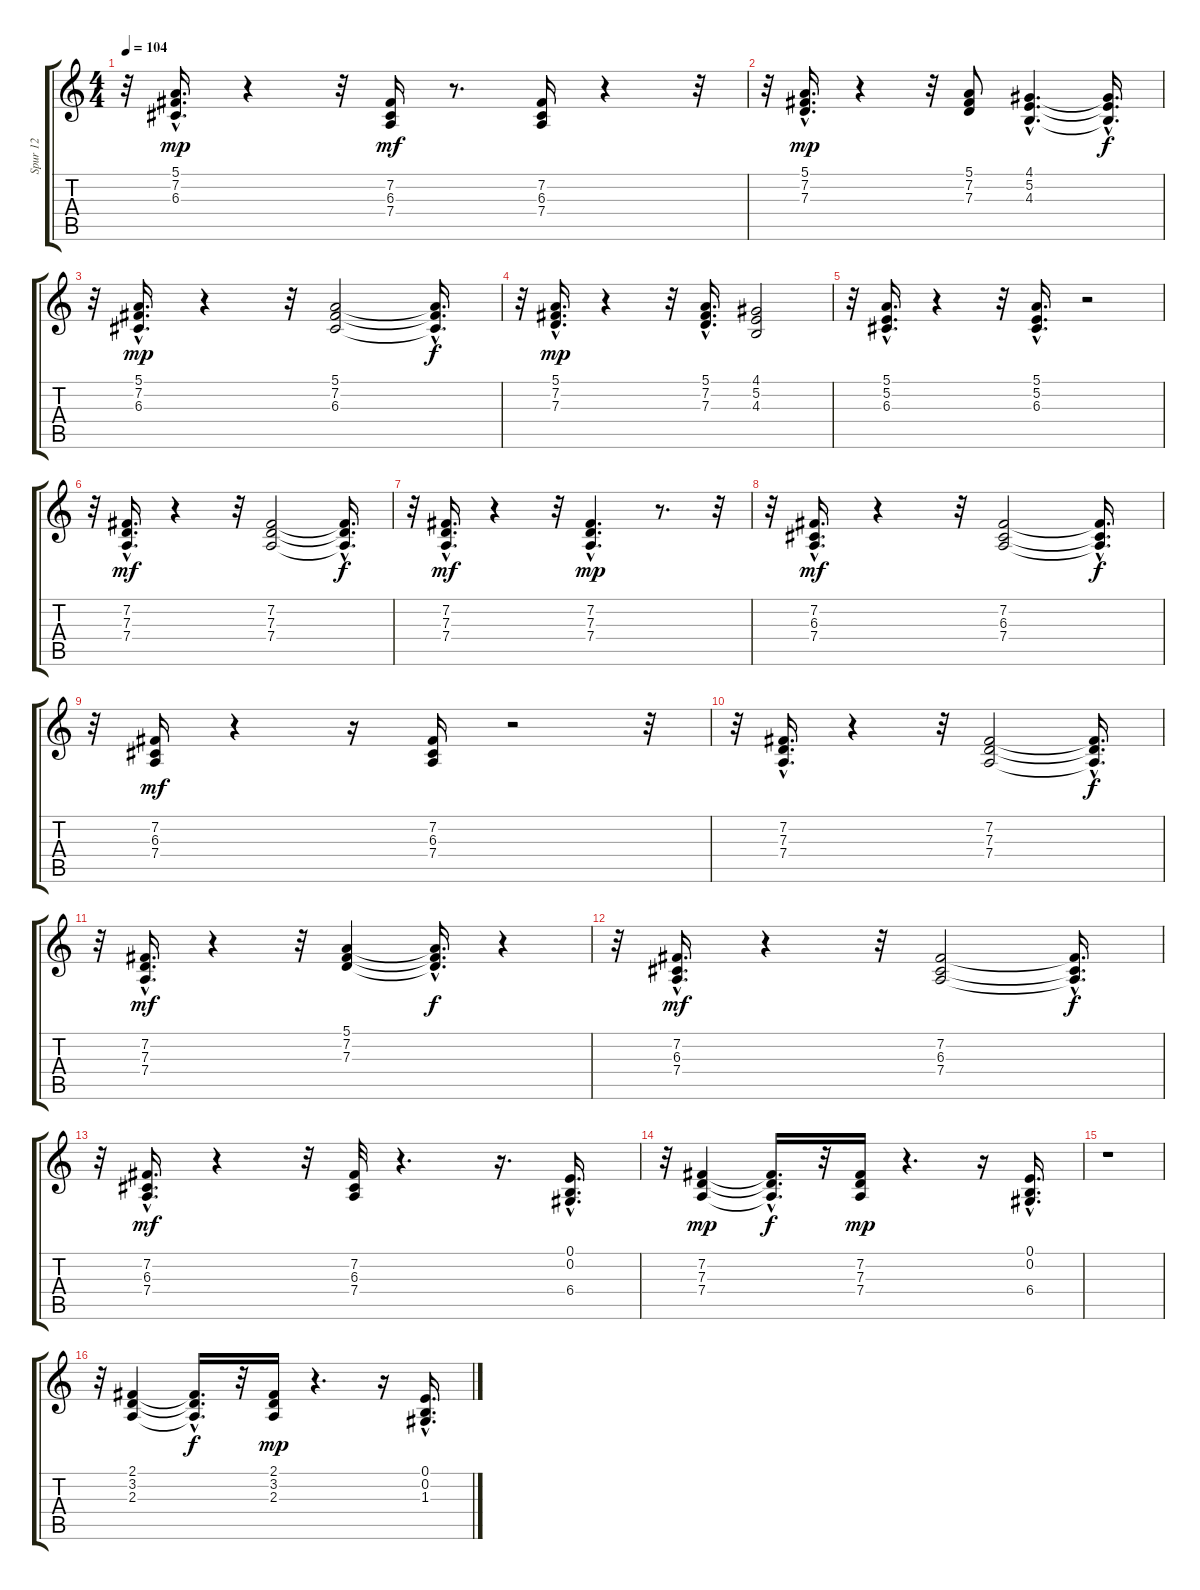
\track ("Spur 12" "Spur 12") {instrument electricpiano1}
\staff {score tabs}
\tuning (E4 B3 G3 D3 A2 E2) {hide}
\ts (4 4)
\tempo 104
\clef g2
\ks c
r.32{dy mp} (5.1{hac} 7.2{hac} 6.3{hac}).16{d} r.4 r.32 (7.2 6.3 7.4).16{dy mf} r.8{d} (7.2 6.3 7.4).16 r.4 r.32 |
r.32 (5.1{hac} 7.2{hac} 7.3{hac}).16{d dy mp} r.4 r.32 (5.1 7.2 7.3).8 (4.1{hac} 5.2{hac} 4.3{hac}).4{d} (4.1{hac t} 5.2{hac t} 4.3{hac t}).16{d dy f} |
r.32 (5.1{hac} 7.2{hac} 6.3{hac}).16{d dy mp} r.4 r.32 (5.1 7.2 6.3).2 (5.1{hac t} 7.2{hac t} 6.3{hac t}).16{d dy f} |
r.32 (5.1{hac} 7.2{hac} 7.3{hac}).16{d dy mp} r.4 r.32 (5.1{hac} 7.2{hac} 7.3{hac}).16{d} (4.1 5.2 4.3).2 |
r.32 (5.1{hac} 5.2{hac} 6.3{hac}).16{d} r.4 r.32 (5.1{hac} 5.2{hac} 6.3{hac}).16{d} r.2 |
r.32 (7.2{hac} 7.3{hac} 7.4{hac}).16{d dy mf} r.4 r.32 (7.2 7.3 7.4).2 (7.2{hac t} 7.3{hac t} 7.4{hac t}).16{d dy f} |
r.32 (7.2{hac} 7.3{hac} 7.4{hac}).16{d dy mf} r.4 r.32 (7.2{hac} 7.3{hac} 7.4{hac}).4{d dy mp} r.8{d} r.32 |
r.32 (7.2{hac} 6.3{hac} 7.4{hac}).16{d dy mf} r.4 r.32 (7.2 6.3 7.4).2 (7.2{hac t} 6.3{hac t} 7.4{hac t}).16{d dy f} |
r.32 (7.2 6.3 7.4).16{dy mf} r.4 r.16 (7.2 6.3 7.4).16 r.2 r.32 |
r.32 (7.2{hac} 7.3{hac} 7.4{hac}).16{d} r.4 r.32 (7.2 7.3 7.4).2 (7.2{hac t} 7.3{hac t} 7.4{hac t}).16{d dy f} |
r.32 (7.2{hac} 7.3{hac} 7.4{hac}).16{d dy mf} r.4 r.32 (5.1 7.2 7.3).4 (5.1{hac t} 7.2{hac t} 7.3{hac t}).16{d dy f} r.4 |
r.32 (7.2{hac} 6.3{hac} 7.4{hac}).16{d dy mf} r.4 r.32 (7.2 6.3 7.4).2 (7.2{hac t} 6.3{hac t} 7.4{hac t}).16{d dy f} |
r.32 (7.2{hac} 6.3{hac} 7.4{hac}).16{d dy mf} r.4 r.32 (7.2 6.3 7.4).32 r.4{d} r.16{d} (0.1{hac} 0.2{hac} 6.4).16{d} |
r.32 (7.2 7.3 7.4).4{dy mp} (7.2{hac t} 7.3{hac t} 7.4{hac t}).16{d dy f} r.32 (7.2 7.3 7.4).16{dy mp} r.4{d} r.16 (0.1{hac} 0.2{hac} 6.4).16{d} |
r.1 |
r.32 (2.1 3.2 2.3).4 (2.1{hac t} 3.2{hac t} 2.3{hac t}).16{d dy f} r.32 (2.1 3.2 2.3).16{dy mp} r.4{d} r.16 (0.1{hac} 0.2{hac} 1.3).16{d}
